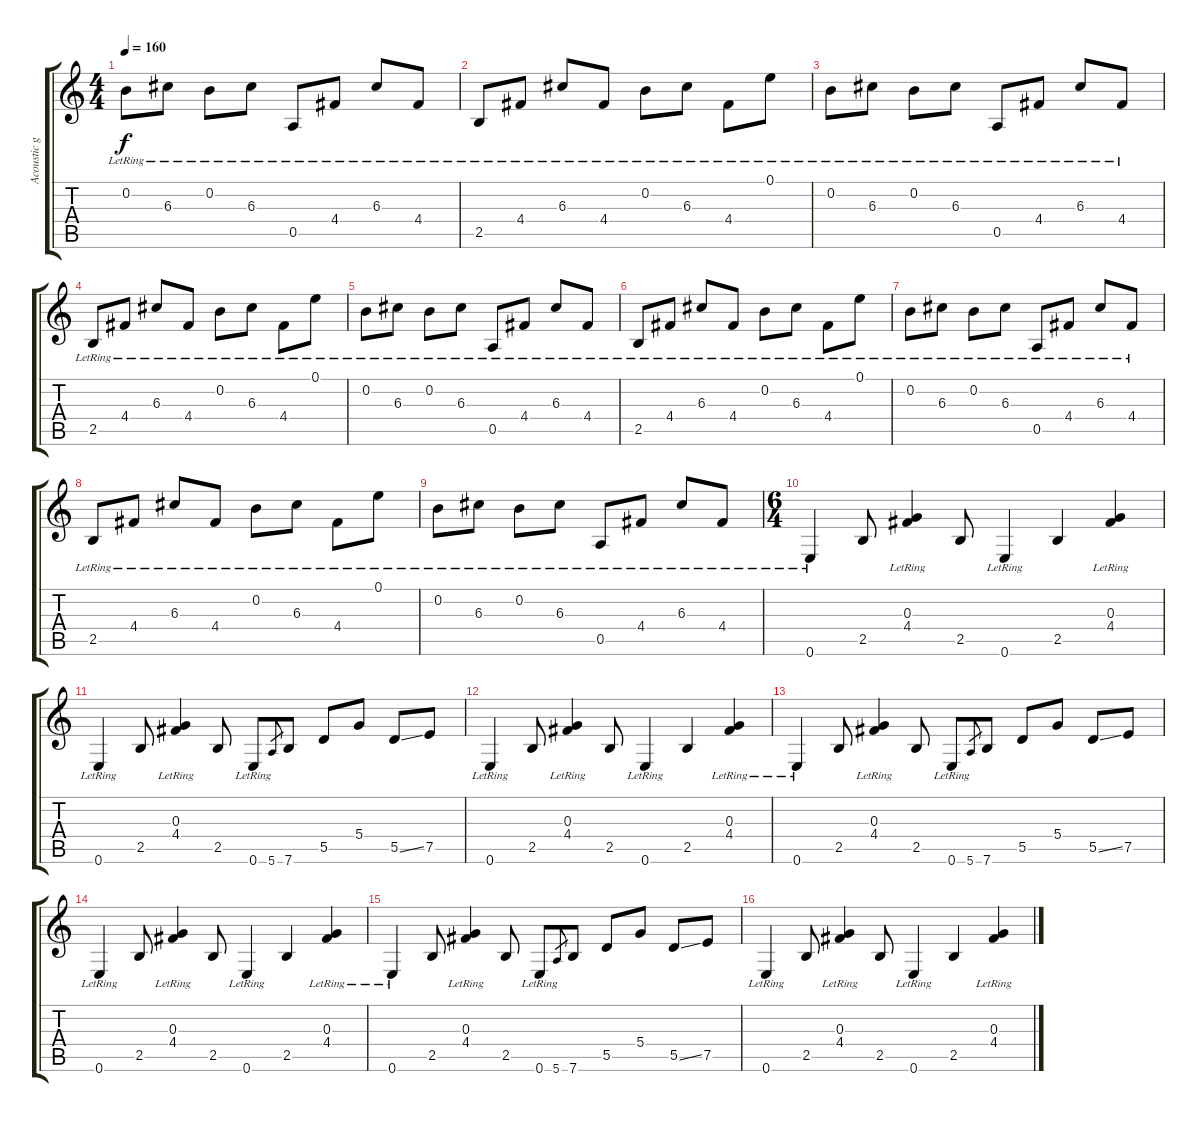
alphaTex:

\track ("Acoustic guitar" "Acoustic g") {instrument acousticguitarsteel}
\staff {score tabs}
\tuning (E4 B3 G3 D3 A2 E2) {hide}
\ts (4 4)
\tempo 160
\clef g2
\ks c
0.2{lr}.8{dy f} 6.3{lr}.8 0.2{lr}.8 6.3{lr}.8 0.5{lr}.8 4.4{lr}.8 6.3{lr}.8 4.4{lr}.8 |
2.5{lr}.8 4.4{lr}.8 6.3{lr}.8 4.4{lr}.8 0.2{lr}.8 6.3{lr}.8 4.4{lr}.8 0.1{lr}.8 |
0.2{lr}.8 6.3{lr}.8 0.2{lr}.8 6.3{lr}.8 0.5{lr}.8 4.4{lr}.8 6.3{lr}.8 4.4{lr}.8 |
2.5{lr}.8 4.4{lr}.8 6.3{lr}.8 4.4{lr}.8 0.2{lr}.8 6.3{lr}.8 4.4{lr}.8 0.1{lr}.8 |
0.2{lr}.8 6.3{lr}.8 0.2{lr}.8 6.3{lr}.8 0.5{lr}.8 4.4{lr}.8 6.3{lr}.8 4.4{lr}.8 |
2.5{lr}.8 4.4{lr}.8 6.3{lr}.8 4.4{lr}.8 0.2{lr}.8 6.3{lr}.8 4.4{lr}.8 0.1{lr}.8 |
0.2{lr}.8 6.3{lr}.8 0.2{lr}.8 6.3{lr}.8 0.5{lr}.8 4.4{lr}.8 6.3{lr}.8 4.4{lr}.8 |
2.5{lr}.8 4.4{lr}.8 6.3{lr}.8 4.4{lr}.8 0.2{lr}.8 6.3{lr}.8 4.4{lr}.8 0.1{lr}.8 |
0.2{lr}.8 6.3{lr}.8 0.2{lr}.8 6.3{lr}.8 0.5{lr}.8 4.4{lr}.8 6.3{lr}.8 4.4{lr}.8 |
\ts (6 4)
0.6{lr}.4 2.5.8 (0.3{lr} 4.4{lr}).4 2.5.8 0.6{lr}.4 2.5.4 (0.3{lr} 4.4{lr}).4 |
0.6{lr}.4 2.5.8 (0.3{lr} 4.4{lr}).4 2.5.8 0.6{lr}.8 5.6.8{gr} 7.6.8 5.5.8 5.4.8 5.5{ss}.8 7.5.8 |
0.6{lr}.4 2.5.8 (0.3{lr} 4.4{lr}).4 2.5.8 0.6{lr}.4 2.5.4 (0.3{lr} 4.4{lr}).4 |
0.6{lr}.4 2.5.8 (0.3{lr} 4.4{lr}).4 2.5.8 0.6{lr}.8 5.6.8{gr} 7.6.8 5.5.8 5.4.8 5.5{ss}.8 7.5.8 |
0.6{lr}.4 2.5.8 (0.3{lr} 4.4{lr}).4 2.5.8 0.6{lr}.4 2.5.4 (0.3{lr} 4.4{lr}).4 |
0.6{lr}.4 2.5.8 (0.3{lr} 4.4{lr}).4 2.5.8 0.6{lr}.8 5.6.8{gr} 7.6.8 5.5.8 5.4.8 5.5{ss}.8 7.5.8 |
0.6{lr}.4 2.5.8 (0.3{lr} 4.4{lr}).4 2.5.8 0.6{lr}.4 2.5.4 (0.3{lr} 4.4{lr}).4
